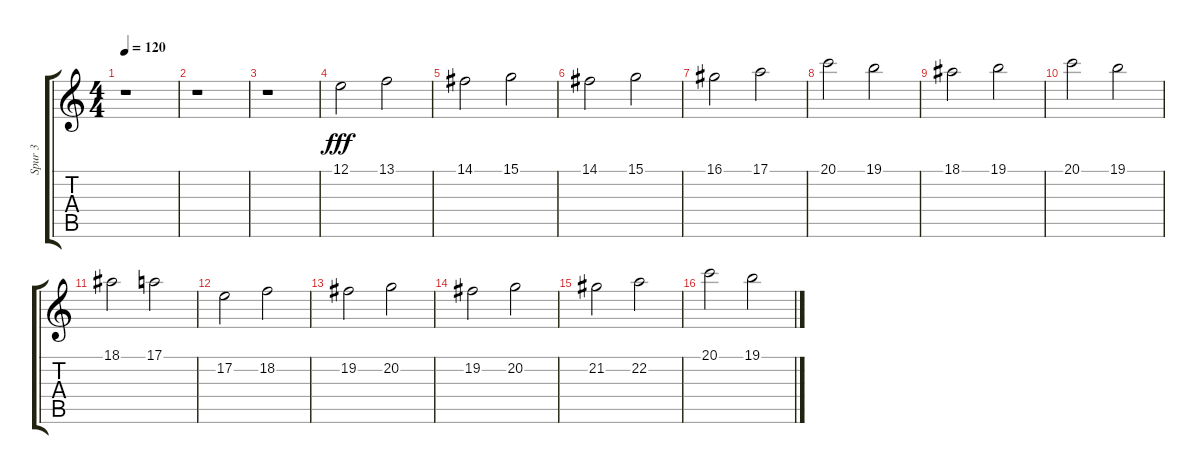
\track ("Spur 3" "Spur 3") {instrument stringensemble2}
\staff {score tabs}
\tuning (E4 B3 G3 D3 A2 E2) {hide}
\ts (4 4)
\tempo 120
\clef g2
\ks c
r.1{dy fff} |
r.1 |
r.1 |
12.1.2 13.1.2 |
14.1.2 15.1.2 |
14.1.2 15.1.2 |
16.1.2 17.1.2 |
20.1.2 19.1.2 |
18.1.2 19.1.2 |
20.1.2 19.1.2 |
18.1.2 17.1.2 |
17.2.2 18.2.2 |
19.2.2 20.2.2 |
19.2.2 20.2.2 |
21.2.2 22.2.2 |
20.1.2 19.1.2
